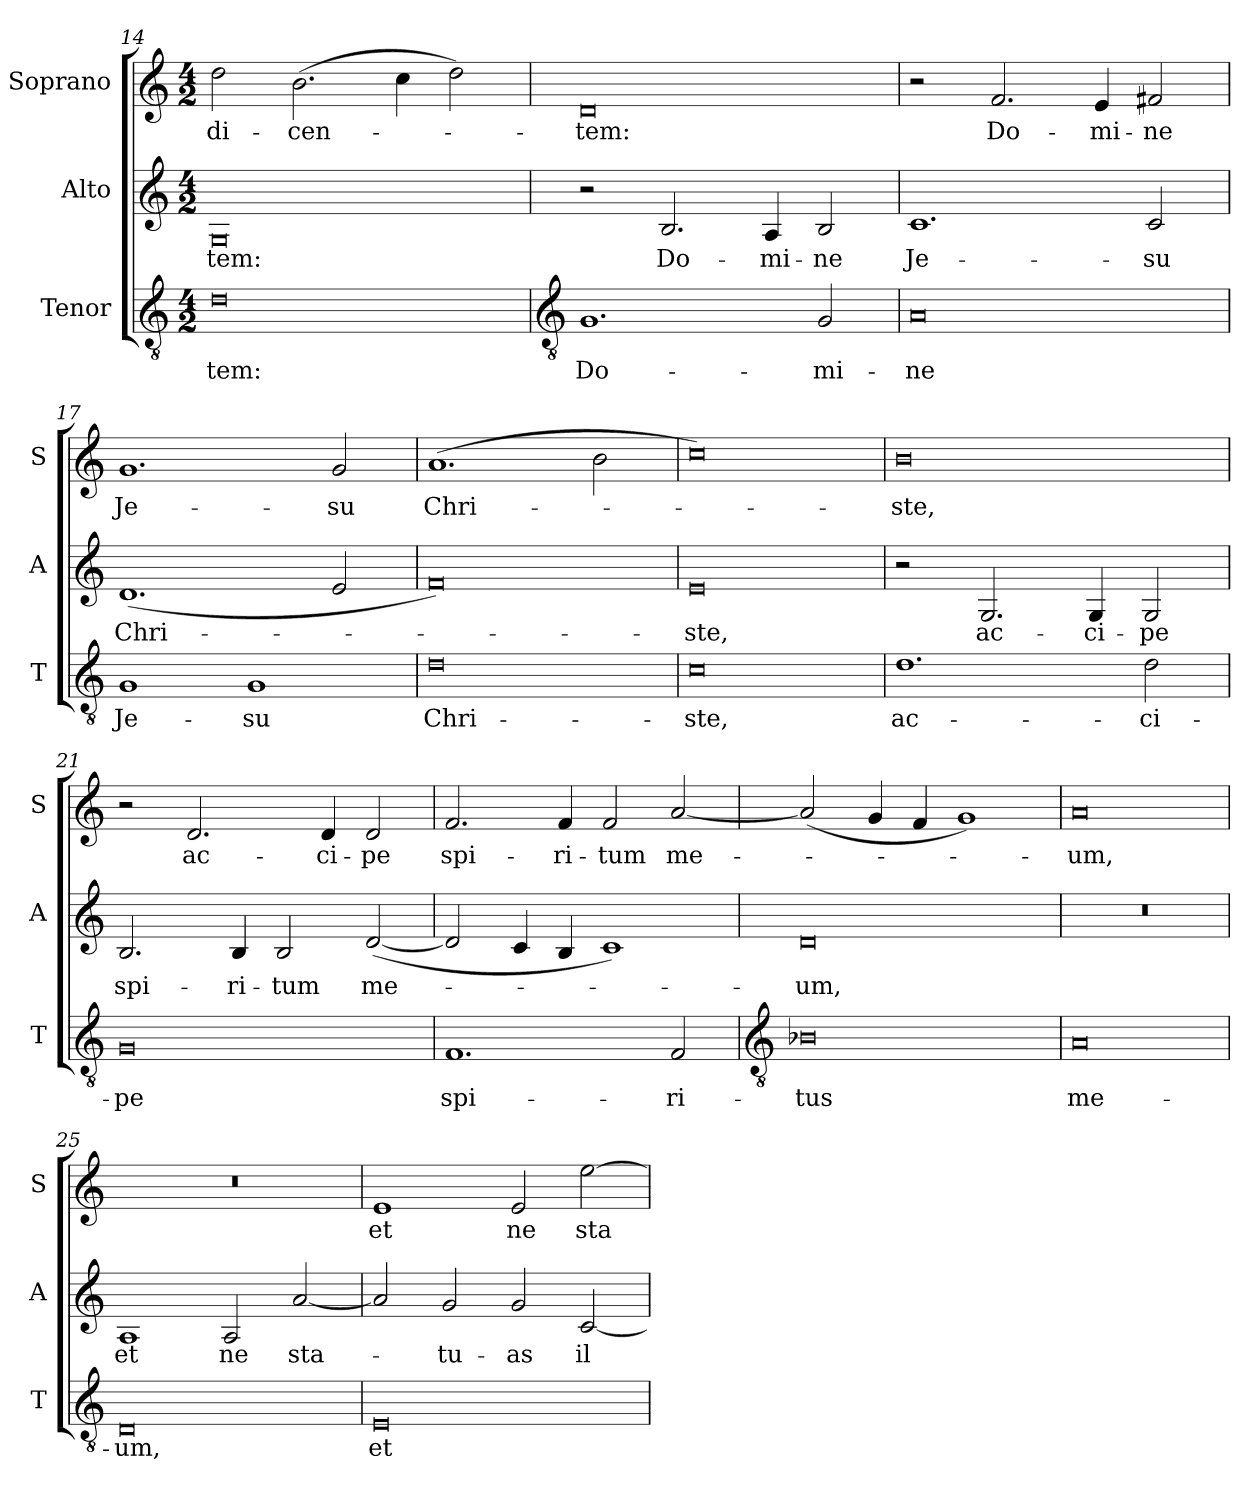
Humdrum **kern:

**kern	**text	**kern	**text	**kern	**text
*part3	*part3	*part2	*part2	*part1	*part1
*staff3	*staff3	*staff2	*staff2	*staff1	*staff1
*I"Tenor	*	*I"Alto	*	*I"Soprano	*
*I'T	*	*I'A	*	*I'S	*
*clefGv2	*	*clefG2	*	*clefG2	*
*k[]	*	*k[]	*	*k[]	*
*C:	*	*C:	*	*C:	*
*M4/2	*	*M4/2	*	*M4/2	*
=14	=14	=14	=14	=14	=14
!	!LO:LY:b	!	!LO:LY:b	!	!LO:LY:b
0d	-tem:	0G	tem:	2dd	di-
!	!	!	!	!	!LO:LY:b
.	.	.	.	(>2.b	-cen-
.	.	.	.	4cc	.
.	.	.	.	2dd)	.
!!LO:LB:g=z
=15	=15	=15	=15	=15	=15
*clefGv2	*	*	*	*	*
!	!LO:LY:b	!	!	!	!LO:LY:b
1.G	Do-	2r	.	0d	tem:
!	!	!	!LO:LY:b	!	!
.	.	2.B	Do-	.	.
!	!	!	!LO:LY:b	!	!
.	.	4A	-mi-	.	.
!	!LO:LY:b	!	!LO:LY:b	!	!
2G	-mi-	2B	-ne	.	.
=16	=16	=16	=16	=16	=16
!	!LO:LY:b	!	!LO:LY:b	!	!
0A	-ne	1.c	Je-	2r	.
!	!	!	!	!	!LO:LY:b
.	.	.	.	2.f	Do-
!	!	!	!	!	!LO:LY:b
.	.	.	.	4e	-mi-
!	!	!	!LO:LY:b	!	!LO:LY:b
.	.	2c	-su	2f#X	-ne
=17	=17	=17	=17	=17	=17
!	!LO:LY:b	!	!LO:LY:b	!	!LO:LY:b
1G	Je-	(<1.d	Chri-	1.g	Je-
!	!LO:LY:b	!	!	!	!
1G	-su	.	.	.	.
!	!	!	!	!	!LO:LY:b
.	.	2e	.	2g	-su
=18	=18	=18	=18	=18	=18
!	!LO:LY:b	!	!	!	!LO:LY:b
0d	Chri-	0f)	.	(>1.a	Chri-
.	.	.	.	2b	.
=19	=19	=19	=19	=19	=19
!	!LO:LY:b	!	!LO:LY:b	!	!
0c	-ste,	0e	ste,	0cc)	.
=20	=20	=20	=20	=20	=20
!	!LO:LY:b	!	!	!	!LO:LY:b
1.d	ac-	2r	.	0b	ste,
!	!	!	!LO:LY:b	!	!
.	.	2.G	ac-	.	.
!	!	!	!LO:LY:b	!	!
.	.	4G	-ci-	.	.
!	!LO:LY:b	!	!LO:LY:b	!	!
2d	-ci-	2G	-pe	.	.
=21	=21	=21	=21	=21	=21
!	!LO:LY:b	!	!LO:LY:b	!	!
0G	-pe	2.B	spi-	2r	.
!	!	!	!	!	!LO:LY:b
.	.	.	.	2.d	ac-
!	!	!	!LO:LY:b	!	!
.	.	4B	-ri-	.	.
!	!	!	!LO:LY:b	!	!
.	.	2B	-tum	.	.
!	!	!	!	!	!LO:LY:b
.	.	.	.	4d	-ci-
!	!	!	!LO:LY:b	!	!LO:LY:b
.	.	(<[2d	me-	2d	-pe
=22	=22	=22	=22	=22	=22
!	!LO:LY:b	!	!	!	!LO:LY:b
1.F	spi-	2d]	.	2.f	spi-
.	.	4c	.	.	.
!	!	!	!	!	!LO:LY:b
.	.	4B	.	4f	-ri-
!	!	!	!	!	!LO:LY:b
.	.	1c)	.	2f	-tum
!	!LO:LY:b	!	!	!	!LO:LY:b
2F	-ri-	.	.	[2a	me-
!!LO:LB:g=z
=23	=23	=23	=23	=23	=23
*clefGv2	*	*	*	*	*
!	!LO:LY:b	!	!LO:LY:b	!	!
0B-X	-tus	0d	um,	(<2a]	.
.	.	.	.	4g	.
.	.	.	.	4f	.
.	.	.	.	1g)	.
=24	=24	=24	=24	=24	=24
!	!LO:LY:b	!	!	!	!LO:LY:b
0A	me-	0r	.	0a	um,
=25	=25	=25	=25	=25	=25
!	!LO:LY:b	!	!LO:LY:b	!	!
0D	-um,	1A	et	0r	.
!	!	!	!LO:LY:b	!	!
.	.	2A	ne	.	.
!	!	!	!LO:LY:b	!	!
.	.	[2a	sta-	.	.
=26	=26	=26	=26	=26	=26
!	!LO:LY:b	!	!	!	!LO:LY:b
0E	et	2a]	.	1e	et
!	!	!	!LO:LY:b	!	!
.	.	2g	tu-	.	.
!	!	!	!LO:LY:b	!	!LO:LY:b
.	.	2g	-as	2e	ne
!	!	!	!LO:LY:b	!	!LO:LY:b
.	.	[2c	il-	[2ee	sta-
=	=	=	=	=	=
*-	*-	*-	*-	*-	*-
